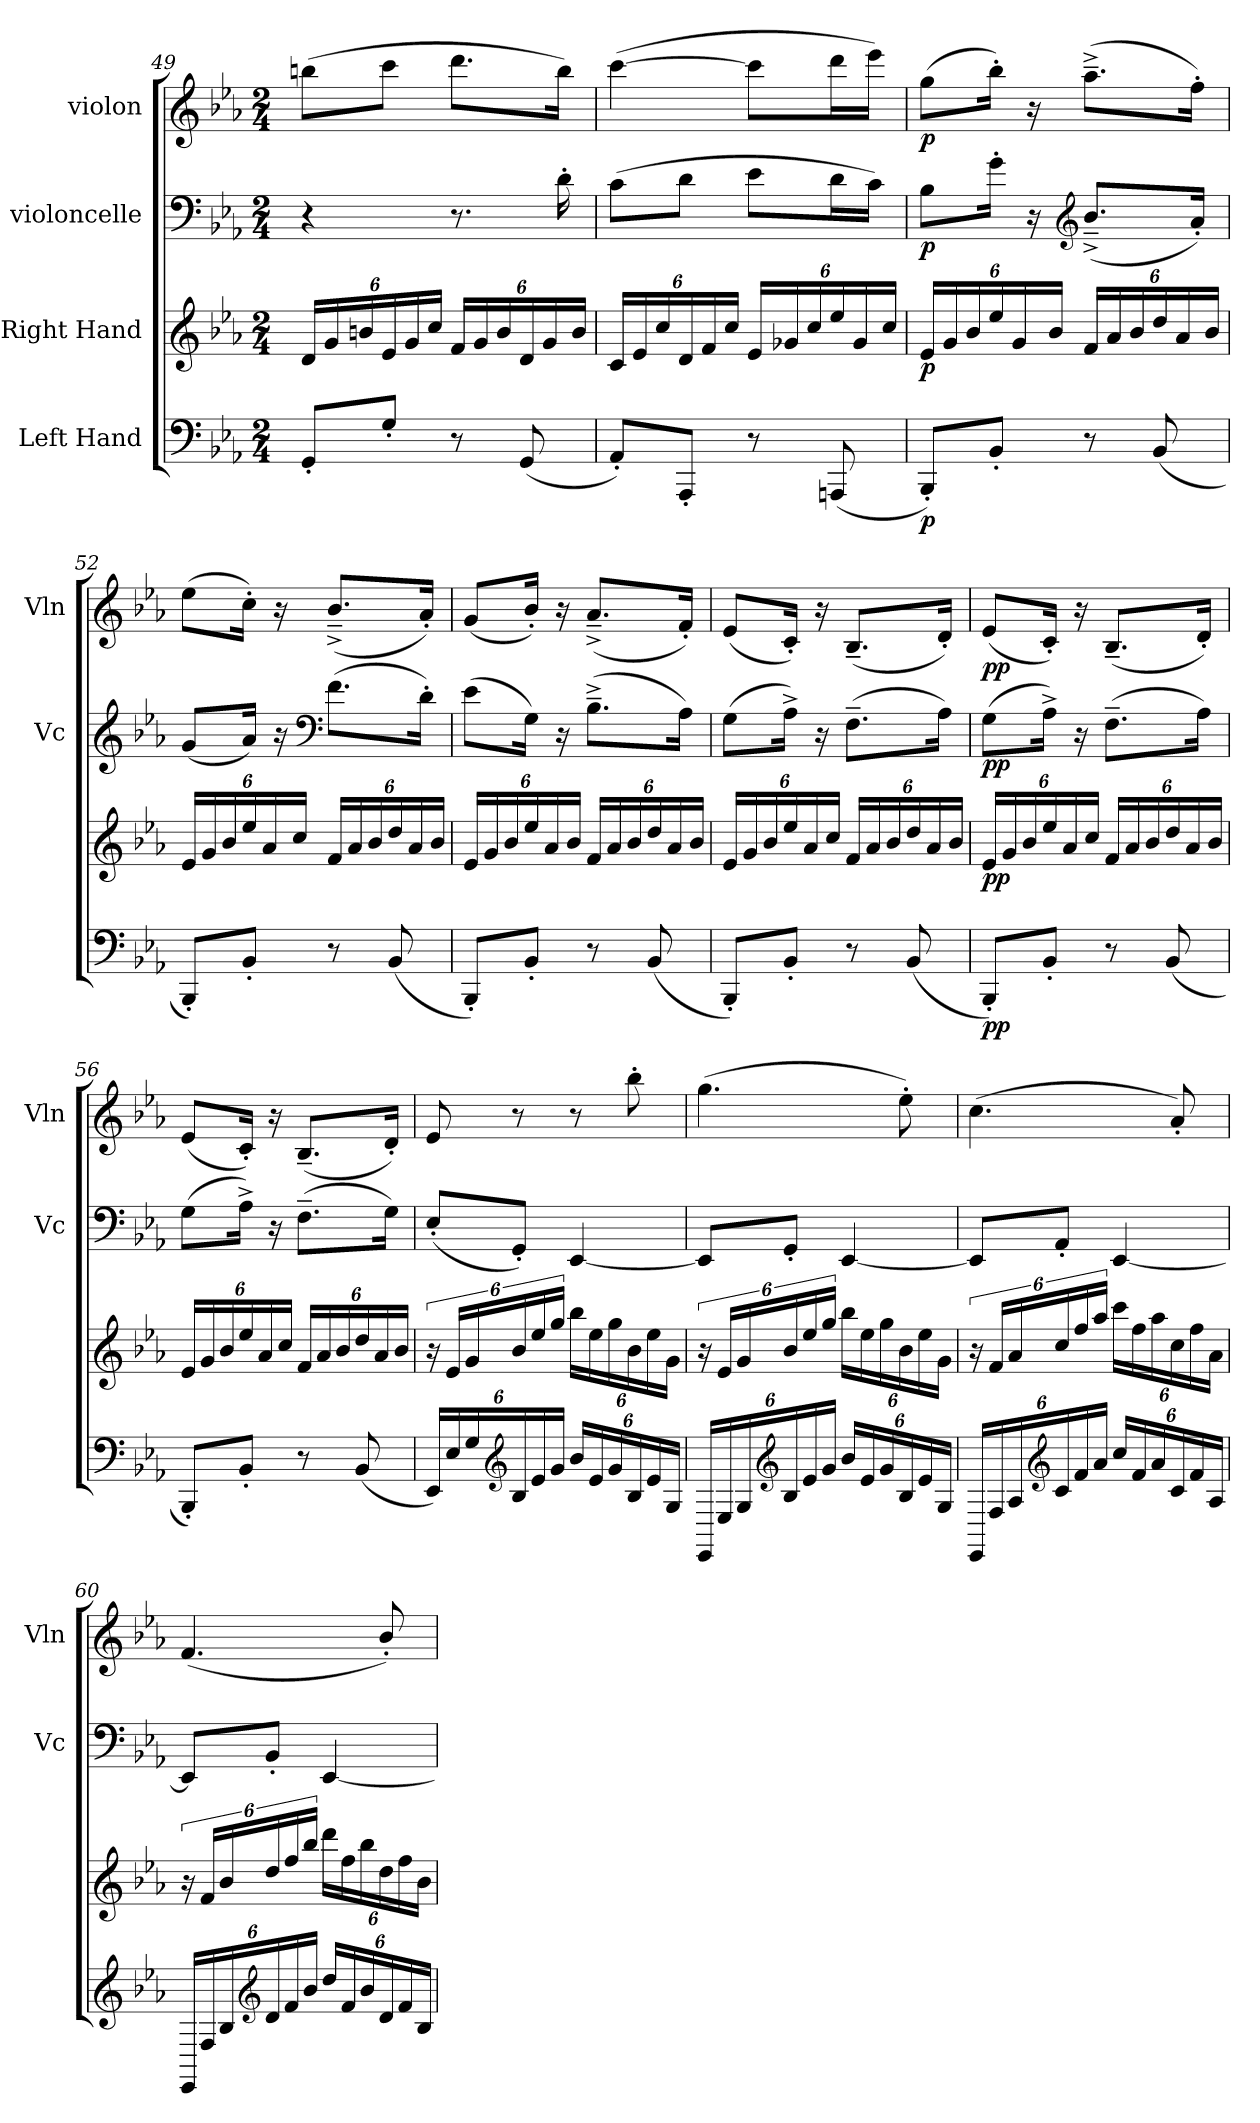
**kern	**dynam	**kern	**dynam	**kern	**dynam	**kern	**dynam
*part4	*part4	*part3	*part3	*part2	*part2	*part1	*part1
*staff4	*staff4	*staff3	*staff3	*staff2	*staff2	*staff1	*staff1
*I"Left Hand	*	*I"Right Hand	*	*I"violoncelle	*	*I"violon	*
*	*	*	*	*I'Vc	*	*I'Vln	*
*clefF4	*	*clefG2	*	*clefF4	*	*clefG2	*
*k[b-e-a-]	*	*k[b-e-a-]	*	*k[b-e-a-]	*	*k[b-e-a-]	*
*M2/4	*	*M2/4	*	*M2/4	*	*M2/4	*
*	*	*Xbrackettup	*	*	*	*	*
=49	=49	=49	=49	=49	=49	=49	=49
8GG'/L	.	24d/LL	.	4r	.	(>8bbn\L	.
.	.	24g/	.	.	.	.	.
.	.	24bn/	.	.	.	.	.
8G'/J	.	24e-/	.	.	.	8ccc\J	.
.	.	24g/	.	.	.	.	.
.	.	24cc/JJ	.	.	.	.	.
8r	.	24f/LL	.	8.r	.	8.ddd\L	.
.	.	24g/	.	.	.	.	.
.	.	24b/	.	.	.	.	.
(<8GG/	.	24d/	.	.	.	.	.
.	.	24g/	.	.	.	.	.
.	.	.	.	16d'\	.	16bb\Jk)	.
.	.	24b/JJ	.	.	.	.	.
=50	=50	=50	=50	=50	=50	=50	=50
8AA-'/L)	.	24c/LL	.	(>8c\L	.	(>[4ccc\	.
.	.	24e-/	.	.	.	.	.
.	.	24cc/	.	.	.	.	.
8AAA-'/J	.	24d/	.	8d\J	.	.	.
.	.	24f/	.	.	.	.	.
.	.	24cc/JJ	.	.	.	.	.
8r	.	24e-/LL	.	8e-\L	.	8ccc\L]	.
.	.	24g-X/	.	.	.	.	.
.	.	24cc/	.	.	.	.	.
(<8AAAn/	.	24ee-/	.	16d\L	.	16ddd\L	.
.	.	24g-/	.	.	.	.	.
.	.	.	.	16c\JJ)	.	16eee-\JJ)	.
.	.	24cc/JJ	.	.	.	.	.
!!LO:PB:g=z
=51	=51	=51	=51	=51	=51	=51	=51
!	!LO:DY:b	!	!LO:DY:b	!	!LO:DY:b	!	!LO:DY:b
8BBB-'/L)	p	24e-/LL	p	8B-\L	p	(>8gg\L	p
.	.	24g/	.	.	.	.	.
.	.	24b-/	.	.	.	.	.
8BB-'/J	.	24ee-/	.	16g'\Jk	.	16bb-'\Jk)	.
.	.	24g/	.	.	.	.	.
.	.	.	.	16r	.	16r	.
.	.	24b-/JJ	.	.	.	.	.
*	*	*	*	*clefG2	*	*	*
8r	.	24f/LL	.	(<8.b-~^/L	.	(>8.aa-~^\L	.
.	.	24a-/	.	.	.	.	.
.	.	24b-/	.	.	.	.	.
(<8BB-/	.	24dd/	.	.	.	.	.
.	.	24a-/	.	.	.	.	.
.	.	.	.	16a-'/Jk)	.	16ff'\Jk)	.
.	.	24b-/JJ	.	.	.	.	.
=52	=52	=52	=52	=52	=52	=52	=52
8BBB-'/L)	.	24e-/LL	.	(<8g/L	.	(>8ee-\L	.
.	.	24g/	.	.	.	.	.
.	.	24b-/	.	.	.	.	.
8BB-'/J	.	24ee-/	.	16a-/Jk)	.	16cc'\Jk)	.
.	.	24a-/	.	.	.	.	.
.	.	.	.	16r	.	16r	.
.	.	24cc/JJ	.	.	.	.	.
*	*	*	*	*clefF4	*	*	*
8r	.	24f/LL	.	(>8.f\L	.	(<8.b-~^/L	.
.	.	24a-/	.	.	.	.	.
.	.	24b-/	.	.	.	.	.
(<8BB-/	.	24dd/	.	.	.	.	.
.	.	24a-/	.	.	.	.	.
.	.	.	.	16d'\Jk)	.	16a-'/Jk)	.
.	.	24b-/JJ	.	.	.	.	.
=53	=53	=53	=53	=53	=53	=53	=53
8BBB-'/L)	.	24e-/LL	.	(>8e-\L	.	(<8g/L	.
.	.	24g/	.	.	.	.	.
.	.	24b-/	.	.	.	.	.
8BB-'/J	.	24ee-/	.	16G\Jk)	.	16b-'/Jk)	.
.	.	24a-/	.	.	.	.	.
.	.	.	.	16r	.	16r	.
.	.	24b-/JJ	.	.	.	.	.
8r	.	24f/LL	.	(>8.B-~^\L	.	(<8.a-~^/L	.
.	.	24a-/	.	.	.	.	.
.	.	24b-/	.	.	.	.	.
(<8BB-/	.	24dd/	.	.	.	.	.
.	.	24a-/	.	.	.	.	.
.	.	.	.	16A-\Jk)	.	16f'/Jk)	.
.	.	24b-/JJ	.	.	.	.	.
!!LO:PB:g=z
=54	=54	=54	=54	=54	=54	=54	=54
8BBB-'/L)	.	24e-/LL	.	(>8G\L	.	(<8e-/L	.
.	.	24g/	.	.	.	.	.
.	.	24b-/	.	.	.	.	.
8BB-'/J	.	24ee-/	.	16A-^\Jk)	.	16c'/Jk)	.
.	.	24a-/	.	.	.	.	.
.	.	.	.	16r	.	16r	.
.	.	24cc/JJ	.	.	.	.	.
8r	.	24f/LL	.	(>8.F~\L	.	(<8.B-~/L	.
.	.	24a-/	.	.	.	.	.
.	.	24b-/	.	.	.	.	.
(<8BB-/	.	24dd/	.	.	.	.	.
.	.	24a-/	.	.	.	.	.
.	.	.	.	16A-\Jk)	.	16d'/Jk)	.
.	.	24b-/JJ	.	.	.	.	.
=55	=55	=55	=55	=55	=55	=55	=55
!	!LO:DY:b	!	!LO:DY:b	!	!LO:DY:b	!	!LO:DY:b
8BBB-'/L)	pp	24e-/LL	pp	(>8G\L	pp	(<8e-/L	pp
.	.	24g/	.	.	.	.	.
.	.	24b-/	.	.	.	.	.
8BB-'/J	.	24ee-/	.	16A-^\Jk)	.	16c'/Jk)	.
.	.	24a-/	.	.	.	.	.
.	.	.	.	16r	.	16r	.
.	.	24cc/JJ	.	.	.	.	.
8r	.	24f/LL	.	(>8.F~\L	.	(<8.B-~/L	.
.	.	24a-/	.	.	.	.	.
.	.	24b-/	.	.	.	.	.
(<8BB-/	.	24dd/	.	.	.	.	.
.	.	24a-/	.	.	.	.	.
.	.	.	.	16A-\Jk)	.	16d'/Jk)	.
.	.	24b-/JJ	.	.	.	.	.
=56	=56	=56	=56	=56	=56	=56	=56
8BBB-'/L)	.	24e-/LL	.	(>8G\L	.	(<8e-/L	.
.	.	24g/	.	.	.	.	.
.	.	24b-/	.	.	.	.	.
8BB-'/J	.	24ee-/	.	16A-^\Jk)	.	16c'/Jk)	.
.	.	24a-/	.	.	.	.	.
.	.	.	.	16r	.	16r	.
.	.	24cc/JJ	.	.	.	.	.
8r	.	24f/LL	.	(>8.F~\L	.	(<8.B-~/L	.
.	.	24a-/	.	.	.	.	.
.	.	24b-/	.	.	.	.	.
(<8BB-/	.	24dd/	.	.	.	.	.
.	.	24a-/	.	.	.	.	.
.	.	.	.	16G\Jk)	.	16d'/Jk)	.
.	.	24b-/JJ	.	.	.	.	.
!!LO:PB:g=z
=57	=57	=57	=57	=57	=57	=57	=57
*Xbrackettup	*	*brackettup	*	*	*	*	*
24EE-/LL)	.	24r	.	(<8E-'/L	.	8e-/	.
24E-/	.	24e-/LL	.	.	.	.	.
24G/	.	24g/	.	.	.	.	.
*clefG2	*	*	*	*	*	*	*
*	*	*Xbrackettup	*	*	*	*	*
24B-/	.	24b-/	.	8GG'/J)	.	8r	.
24e-/	.	24ee-/	.	.	.	.	.
24g/JJ	.	24gg/JJ	.	.	.	.	.
24b-/LL	.	24bb-\LL	.	[4EE-/	.	8r	.
24e-/	.	24ee-\	.	.	.	.	.
24g/	.	24gg\	.	.	.	.	.
24B-/	.	24b-\	.	.	.	8bb-'\	.
24e-/	.	24ee-\	.	.	.	.	.
24G/JJ	.	24g\JJ	.	.	.	.	.
=58	=58	=58	=58	=58	=58	=58	=58
*	*	*brackettup	*	*	*	*	*
24EE-/LL	.	24r	.	8EE-/L]	.	(>4.gg\	.
24E-/	.	24e-/LL	.	.	.	.	.
24G/	.	24g/	.	.	.	.	.
*clefG2	*	*	*	*	*	*	*
*	*	*Xbrackettup	*	*	*	*	*
24B-/	.	24b-/	.	8GG'/J	.	.	.
24e-/	.	24ee-/	.	.	.	.	.
24g/JJ	.	24gg/JJ	.	.	.	.	.
24b-/LL	.	24bb-\LL	.	[4EE-/	.	.	.
24e-/	.	24ee-\	.	.	.	.	.
24g/	.	24gg\	.	.	.	.	.
24B-/	.	24b-\	.	.	.	8ee-'\)	.
24e-/	.	24ee-\	.	.	.	.	.
24G/JJ	.	24g\JJ	.	.	.	.	.
=59	=59	=59	=59	=59	=59	=59	=59
*	*	*brackettup	*	*	*	*	*
24EE-/LL	.	24r	.	8EE-/L]	.	(>4.cc\	.
24F/	.	24f/LL	.	.	.	.	.
24A-/	.	24a-/	.	.	.	.	.
*clefG2	*	*	*	*	*	*	*
*	*	*Xbrackettup	*	*	*	*	*
24c/	.	24cc/	.	8AA-'/J	.	.	.
24f/	.	24ff/	.	.	.	.	.
24a-/JJ	.	24aa-/JJ	.	.	.	.	.
24cc/LL	.	24ccc\LL	.	[4EE-/	.	.	.
24f/	.	24ff\	.	.	.	.	.
24a-/	.	24aa-\	.	.	.	.	.
24c/	.	24cc\	.	.	.	8a-'/)	.
24f/	.	24ff\	.	.	.	.	.
24A-/JJ	.	24a-\JJ	.	.	.	.	.
!!LO:LB:g=z
=60	=60	=60	=60	=60	=60	=60	=60
*	*	*brackettup	*	*	*	*	*
24EE-/LL	.	24r	.	8EE-/L]	.	(<4.f/	.
24F/	.	24f/LL	.	.	.	.	.
24B-/	.	24b-/	.	.	.	.	.
*clefG2	*	*	*	*	*	*	*
*	*	*Xbrackettup	*	*	*	*	*
24d/	.	24dd/	.	8BB-'/J	.	.	.
24f/	.	24ff/	.	.	.	.	.
24b-/JJ	.	24bb-/JJ	.	.	.	.	.
24dd/LL	.	24ddd\LL	.	[4EE-/	.	.	.
24f/	.	24ff\	.	.	.	.	.
24b-/	.	24bb-\	.	.	.	.	.
24d/	.	24dd\	.	.	.	8b-'/)	.
24f/	.	24ff\	.	.	.	.	.
24B-/JJ	.	24b-\JJ	.	.	.	.	.
=	=	=	=	=	=	=	=
*-	*-	*-	*-	*-	*-	*-	*-
